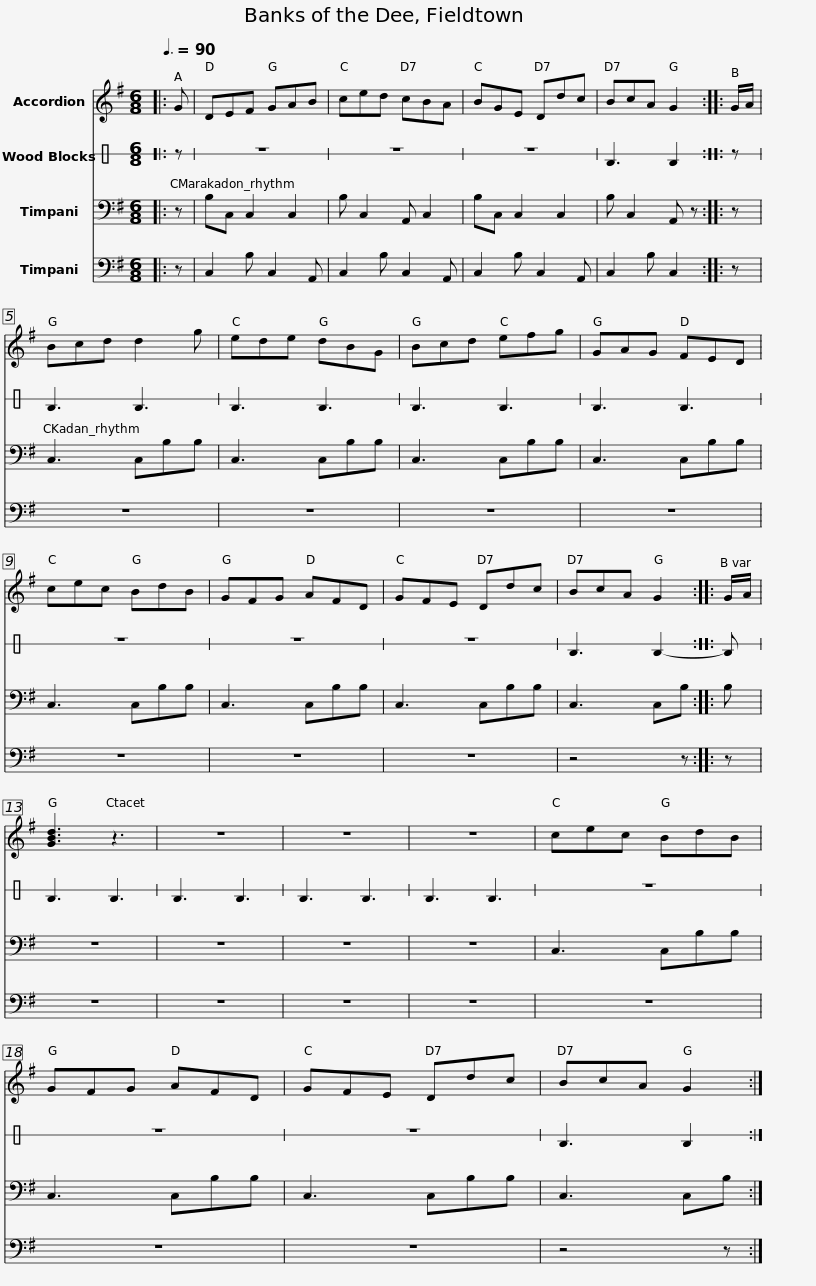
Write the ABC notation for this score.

X:1
%%score 1 2 3 4
L:1/8
Q:3/8=90
M:6/8
I:linebreak $
K:G
V:1 treble
V:2 perc stafflines=1
K:none
V:3 bass
V:4 bass
V:1
|: G | DEF GAB | ced cBA | BGE Ddc | BcA G2 ::$ %5
 G/A/ | Bcd d2 g | ede dBG | Bcd efg | GAG FED |$ %10
 cec BdB | GFG AFD | GFE Ddc | BcA G2 ::$ G/A/ | %15
 [GBd]3 z3 | z6 | z6 | z6 |$ cec BdB | %20
 GFG AFD | GFE Ddc | BcA G2 :| %23
V:2
[K:C]|: z | z6 | z6 | z6 | F3 F2 ::$ %5
 z | F3 F3 | F3 F3 | F3 F3 | F3 F3 |$ %10
 z6 | z6 | z6 | F3 F2- ::$ F | %15
 F3 F3 | F3 F3 | F3 F3 | F3 F3 |$ z6 | %20
 z6 | z6 | F3 F2 :| %23
V:3
|: z | B,C, C,2 C,2 | B, C,2 A,, C,2 | B,C, C,2 C,2 | B, C,2 A,, z ::$ %5
 z | C,3 C,B,B, | C,3 C,B,B, | C,3 C,B,B, | C,3 C,B,B, |$ %10
 C,3 C,B,B, | C,3 C,B,B, | C,3 C,B,B, | C,3 C,B, ::$ B, | %15
 z6 | z6 | z6 | z6 |$ C,3 C,B,B, | %20
 C,3 C,B,B, | C,3 C,B,B, | C,3 C,B, :| %23
V:4
|: z | C,2 B, C,2 A,, | C,2 B, C,2 A,, | C,2 B, C,2 A,, | C,2 B, C,2 ::$ %5
 z | z6 | z6 | z6 | z6 |$ %10
 z6 | z6 | z6 | z4 z ::$ z | %15
 z6 | z6 | z6 | z6 |$ z6 | %20
 z6 | z6 | z4 z :| %23
